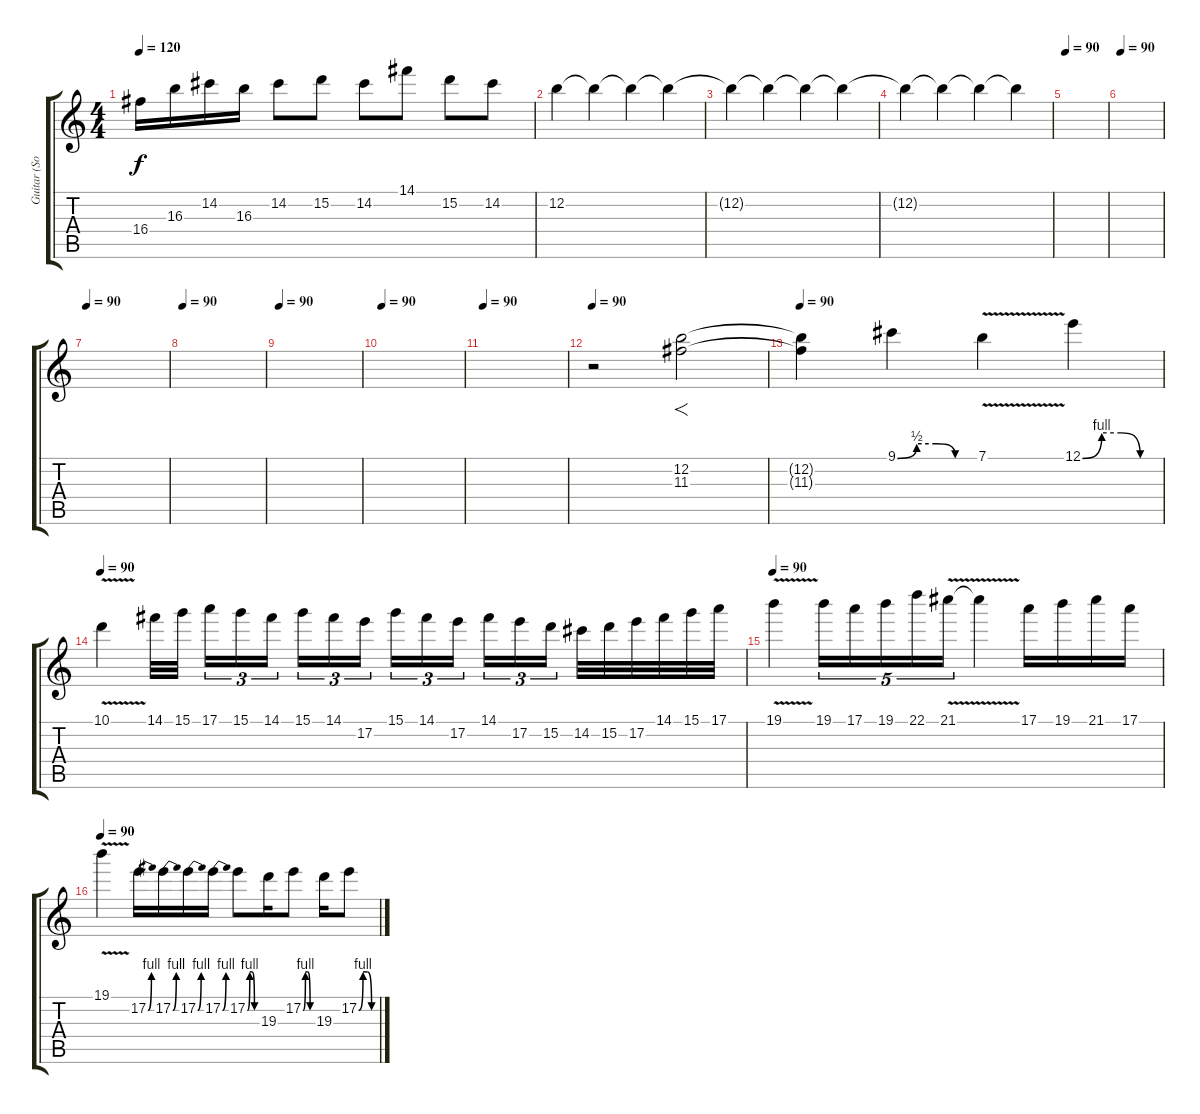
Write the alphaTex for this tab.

\track ("Guitar (Solo)" "Guitar (So") {instrument overdrivenguitar}
\staff {score tabs}
\tuning (E4 B3 G3 D3 A2 E2) {hide}
\ts (4 4)
\tempo 120
\clef g2
\ks c
16.4.16{dy f} 16.3.16 14.2.16 16.3.16 14.2.8 15.2.8 14.2.8 14.1.8 15.2.8 14.2.8 |
12.2.4{volume 16 instrument overdrivenguitar} 12.2{t}.4{volume 13} 12.2{t}.4{volume 11} 12.2{t}.4{volume 9} |
12.2{t}.4{volume 7} 12.2{t}.4{volume 5} 12.2{t}.4{volume 3} 12.2{t}.4 |
12.2{t}.4{volume 2} 12.2{t}.4{volume 1} 12.2{t}.4{volume 0} 12.2{t}.4{volume 0} |
\tempo 90
|
\tempo 90
|
\tempo 90
|
\tempo 90
|
\tempo 90
|
\tempo 90
|
\tempo 90
|
\tempo 90
r.2 (12.2 11.3).2{f} |
\tempo 90
(12.2{t} 11.3{t}).4 9.1{be (custom 0 0 15 2 30 2 45 0 60 0)}.4 7.1{v}.4 12.1{be (custom 0 0 15 4 30 4 45 0 60 0)}.4 |
\tempo 90
10.1{v}.4 14.1.32 15.1.32 17.1.16{tu (3 2)} 15.1.16{tu (3 2)} 14.1.16{tu (3 2)} 15.1.16{tu (3 2)} 14.1.16{tu (3 2)} 17.2.16{tu (3 2)} 15.1.16{tu (3 2)} 14.1.16{tu (3 2)} 17.2.16{tu (3 2)} 14.1.16{tu (3 2)} 17.2.16{tu (3 2)} 15.2.16{tu (3 2)} 14.2.32 15.2.32 17.2.32 14.1.32 15.1.32 17.1.32 |
\tempo 90
19.1{v}.4 19.1.16{tu (5 4)} 17.1.16{tu (5 4)} 19.1.16{tu (5 4)} 22.1.16{tu (5 4)} 21.1{v}.16{tu (5 4)} 21.1{t}.4 17.1.16 19.1.16 21.1.16 17.1.16 |
\tempo 90
19.1{v}.4 17.2{be (bend 0 0 60 4)}.16 17.2{be (bend 0 0 60 4)}.16 17.2{be (bend 0 0 60 4)}.16 17.2{be (bend 0 0 60 4)}.16 17.2{be (custom 0 0 15 4 30 4 45 0 60 0)}.8 19.3.16 17.2{be (custom 0 0 15 4 30 4 45 0 60 0)}.8 19.3.16 17.2{be (custom 0 0 15 4 30 4 45 0 60 0)}.8
